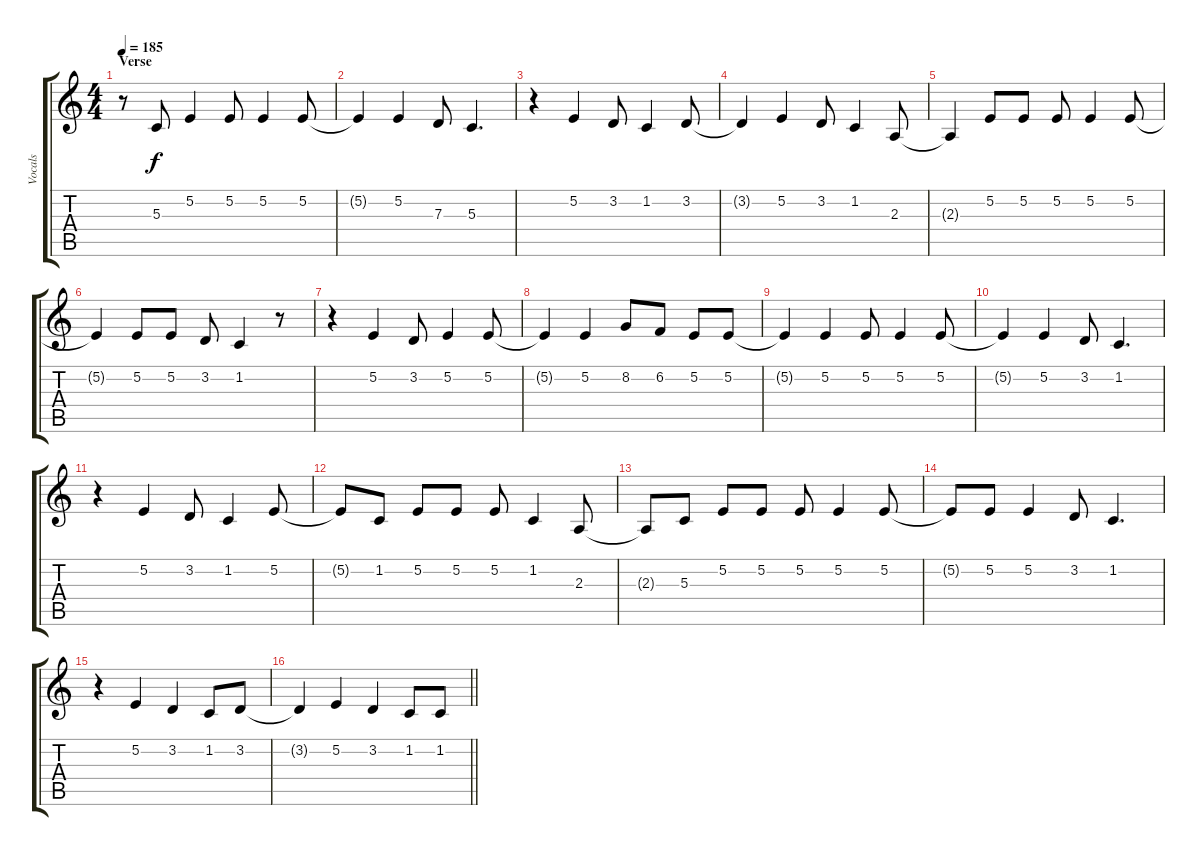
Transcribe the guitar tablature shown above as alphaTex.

\track ("Vocals" "Vocals") {instrument altosax}
\staff {score tabs}
\tuning (E4 B3 G3 D3 A2 E2) {hide}
\ts (4 4)
\section ("" "Verse")
\tempo 185
\clef g2
\ks c
r.8{dy f} 5.3.8 5.2.4 5.2.8 5.2.4 5.2.8 |
5.2{t}.4 5.2.4 7.3.8 5.3.4{d} |
r.4 5.2.4 3.2.8 1.2.4 3.2.8 |
3.2{t}.4 5.2.4 3.2.8 1.2.4 2.3.8 |
2.3{t}.4 5.2.8 5.2.8 5.2.8 5.2.4 5.2.8 |
5.2{t}.4 5.2.8 5.2.8 3.2.8 1.2.4 r.8 |
r.4 5.2.4 3.2.8 5.2.4 5.2.8 |
5.2{t}.4 5.2.4 8.2.8 6.2.8 5.2.8 5.2.8 |
5.2{t}.4 5.2.4 5.2.8 5.2.4 5.2.8 |
5.2{t}.4 5.2.4 3.2.8 1.2.4{d} |
r.4 5.2.4 3.2.8 1.2.4 5.2.8 |
5.2{t}.8 1.2.8 5.2.8 5.2.8 5.2.8 1.2.4 2.3.8 |
2.3{t}.8 5.3.8 5.2.8 5.2.8 5.2.8 5.2.4 5.2.8 |
5.2{t}.8 5.2.8 5.2.4 3.2.8 1.2.4{d} |
r.4 5.2.4 3.2.4 1.2.8 3.2.8 |
\barLineRight lightlight
3.2{t}.4 5.2.4 3.2.4 1.2.8 1.2.8
